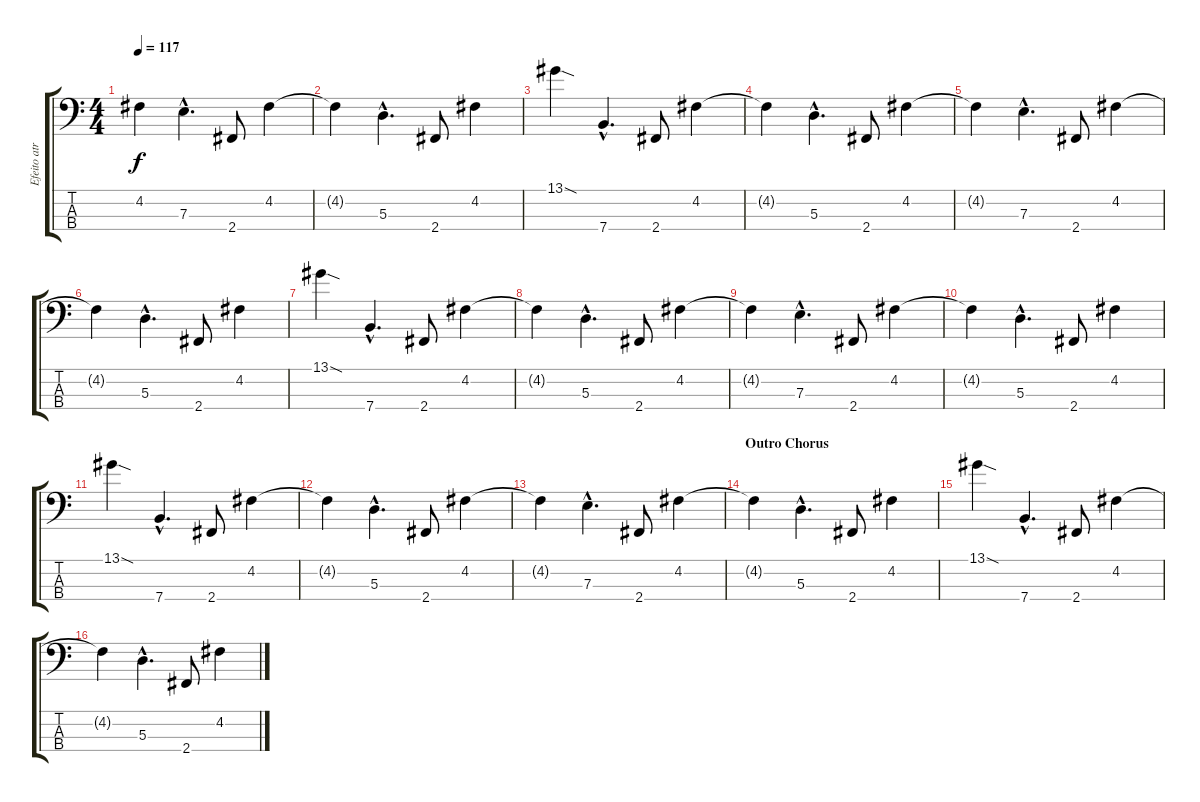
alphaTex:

\track ("Efeito atraso" "Efeito atr") {instrument electricbassfinger}
\staff {score tabs}
\tuning (G2 D2 A1 E1) {hide}
\ts (4 4)
\tempo 117
\clef f4
\ks c
4.2{t}.4{dy f} 7.3{hac}.4{d} 2.4.8 4.2.4 |
4.2{t}.4 5.3{hac}.4{d} 2.4.8 4.2.4 |
13.1{sod}.4 7.4{hac}.4{d} 2.4.8 4.2.4 |
4.2{t}.4 5.3{hac}.4{d} 2.4.8 4.2.4 |
4.2{t}.4 7.3{hac}.4{d} 2.4.8 4.2.4 |
4.2{t}.4 5.3{hac}.4{d} 2.4.8 4.2.4 |
13.1{sod}.4 7.4{hac}.4{d} 2.4.8 4.2.4 |
4.2{t}.4 5.3{hac}.4{d} 2.4.8 4.2.4 |
4.2{t}.4 7.3{hac}.4{d} 2.4.8 4.2.4 |
4.2{t}.4 5.3{hac}.4{d} 2.4.8 4.2.4 |
13.1{sod}.4 7.4{hac}.4{d} 2.4.8 4.2.4 |
4.2{t}.4 5.3{hac}.4{d} 2.4.8 4.2.4 |
4.2{t}.4 7.3{hac}.4{d} 2.4.8 4.2.4 |
\section ("" "Outro Chorus")
4.2{t}.4 5.3{hac}.4{d} 2.4.8 4.2.4 |
13.1{sod}.4 7.4{hac}.4{d} 2.4.8 4.2.4 |
4.2{t}.4 5.3{hac}.4{d} 2.4.8 4.2.4
